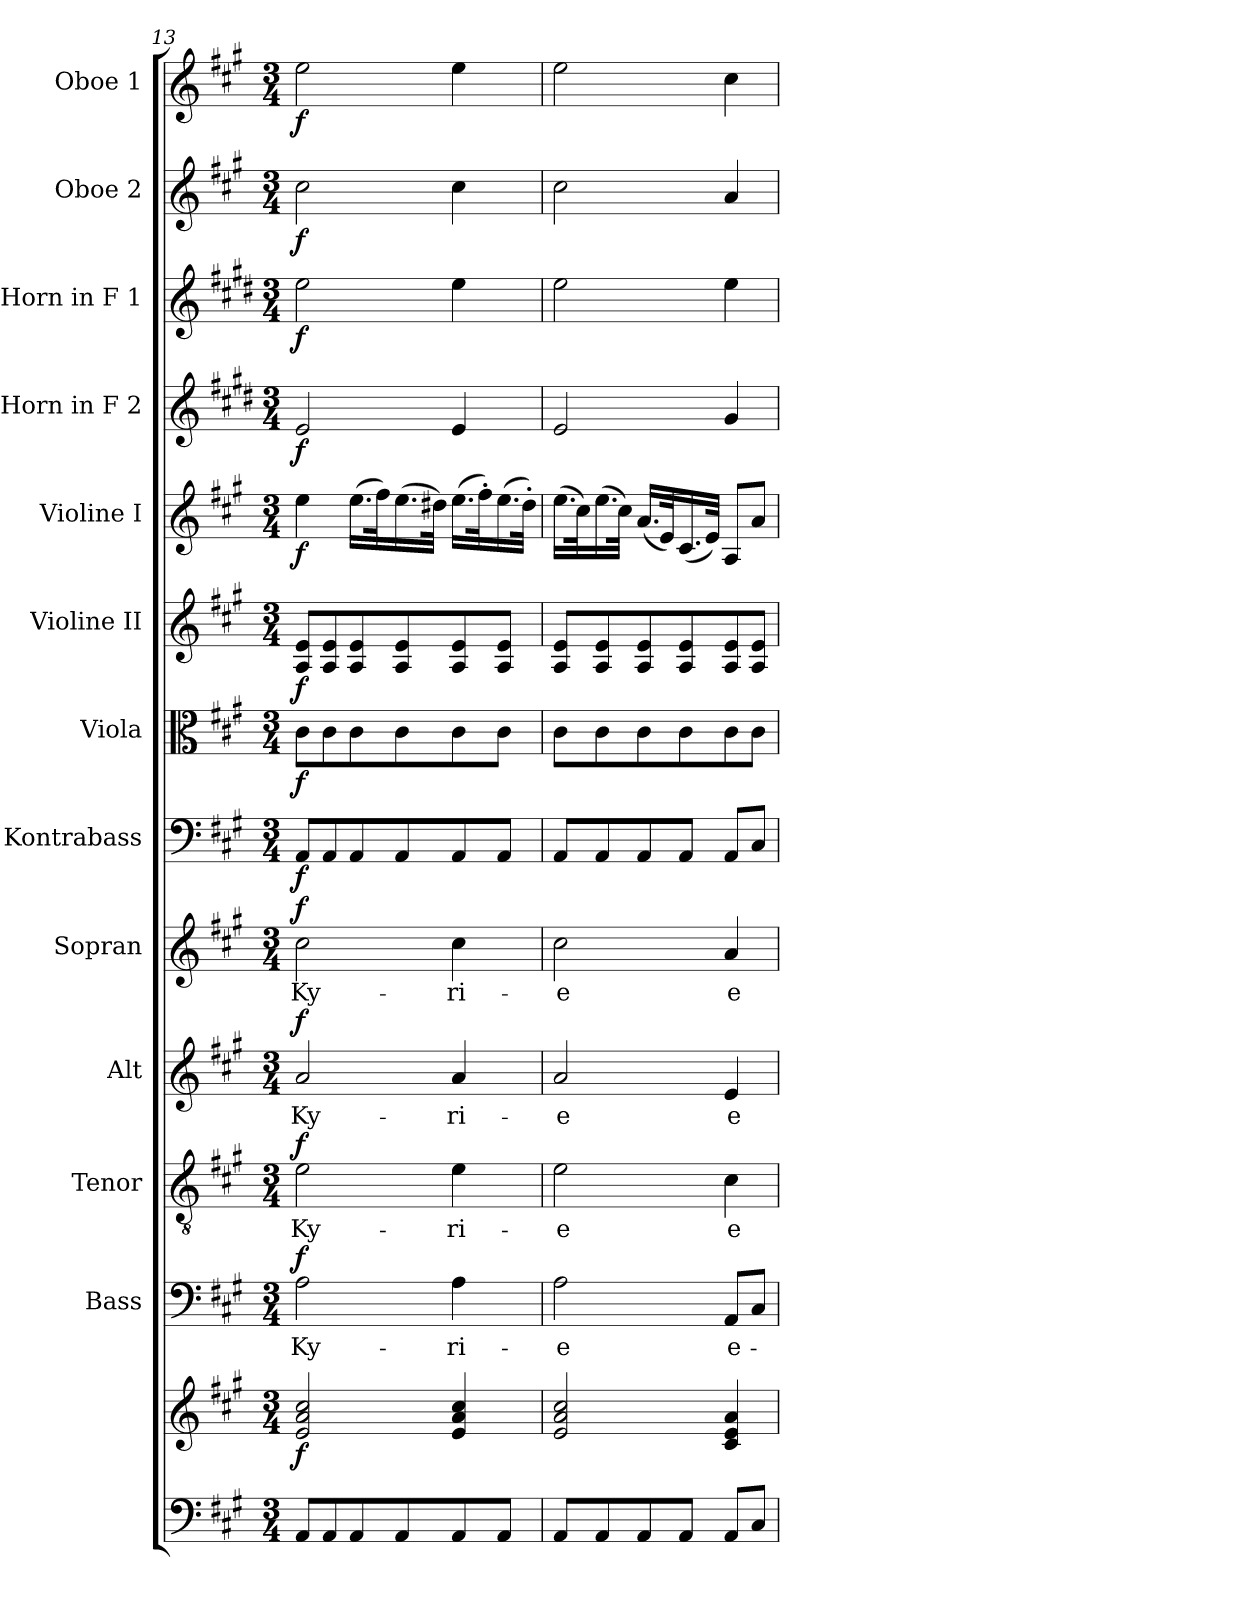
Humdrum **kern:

**kern	**kern	**dynam	**kern	**text	**dynam	**kern	**text	**dynam	**kern	**text	**dynam	**kern	**text	**dynam	**kern	**dynam	**kern	**dynam	**kern	**dynam	**kern	**dynam	**kern	**dynam	**kern	**dynam	**kern	**dynam	**kern	**dynam
*part13	*part13	*part13	*part12	*part12	*part12	*part11	*part11	*part11	*part10	*part10	*part10	*part9	*part9	*part9	*part8	*part8	*part7	*part7	*part6	*part6	*part5	*part5	*part4	*part4	*part3	*part3	*part2	*part2	*part1	*part1
*staff14	*staff13	*staff13/14	*staff12	*staff12	*staff12	*staff11	*staff11	*staff11	*staff10	*staff10	*staff10	*staff9	*staff9	*staff9	*staff8	*staff8	*staff7	*staff7	*staff6	*staff6	*staff5	*staff5	*staff4	*staff4	*staff3	*staff3	*staff2	*staff2	*staff1	*staff1
*	*	*	*I"Bass	*	*	*I"Tenor	*	*	*I"Alt	*	*	*I"Sopran	*	*	*I"Kontrabass	*	*I"Viola	*	*I"Violine II	*	*I"Violine I	*	*I"Horn in F 2	*	*I"Horn in F 1	*	*I"Oboe 2	*	*I"Oboe 1	*
*	*	*	*I'B.	*	*	*I'T.	*	*	*I'A.	*	*	*I'S.	*	*	*I'Kb.	*	*I'Vla.	*	*I'Vl. II	*	*I'Vl. I	*	*	*	*	*	*I'Ob.. 2	*	*I'Ob. 1	*
*clefF4	*clefG2	*	*clefF4	*	*	*clefGv2	*	*	*clefG2	*	*	*clefG2	*	*	*clefF4	*	*clefC3	*	*clefG2	*	*clefG2	*	*clefG2	*	*clefG2	*	*clefG2	*	*clefG2	*
*	*	*	*	*	*	*	*	*	*	*	*	*	*	*	*ITrd7c12	*	*	*	*	*	*	*	*ITrd4c7	*	*ITrd4c7	*	*	*	*	*
*k[f#c#g#]	*k[f#c#g#]	*	*k[f#c#g#]	*	*	*k[f#c#g#]	*	*	*k[f#c#g#]	*	*	*k[f#c#g#]	*	*	*k[f#c#g#]	*	*k[f#c#g#]	*	*k[f#c#g#]	*	*k[f#c#g#]	*	*k[f#c#g#]	*	*k[f#c#g#]	*	*k[f#c#g#]	*	*k[f#c#g#]	*
*A:	*A:	*	*A:	*	*	*A:	*	*	*A:	*	*	*A:	*	*	*A:	*	*A:	*	*A:	*	*A:	*	*A:	*	*A:	*	*A:	*	*A:	*
*M3/4	*M3/4	*	*M3/4	*	*	*M3/4	*	*	*M3/4	*	*	*M3/4	*	*	*M3/4	*	*M3/4	*	*M3/4	*	*M3/4	*	*M3/4	*	*M3/4	*	*M3/4	*	*M3/4	*
=13	=13	=13	=13	=13	=13	=13	=13	=13	=13	=13	=13	=13	=13	=13	=13	=13	=13	=13	=13	=13	=13	=13	=13	=13	=13	=13	=13	=13	=13	=13
!	!	!LO:DY:b	!	!LO:LY:b	!LO:DY:a	!	!LO:LY:b	!LO:DY:a	!	!LO:LY:b	!LO:DY:a	!	!LO:LY:b	!LO:DY:a	!	!LO:DY:b	!	!LO:DY:b	!	!LO:DY:b	!	!LO:DY:b	!	!LO:DY:b	!	!LO:DY:b	!	!LO:DY:b	!	!LO:DY:b
8AA/L	2e/ 2a/ 2cc#/	f	2A\	Ky-	f	2e\	Ky-	f	2a/	Ky-	f	2cc#\	Ky-	f	8AAA/L	f	8c#\L	f	8A/ 8e/L	f	4ee\	f	2A/	f	2a\	f	2cc#\	f	2ee\	f
8AA/	.	.	.	.	.	.	.	.	.	.	.	.	.	.	8AAA/	.	8c#\	.	8A/ 8e/	.	.	.	.	.	.	.	.	.	.	.
8AA/	.	.	.	.	.	.	.	.	.	.	.	.	.	.	8AAA/	.	8c#\	.	8A/ 8e/	.	(>16.ee\LL	.	.	.	.	.	.	.	.	.
.	.	.	.	.	.	.	.	.	.	.	.	.	.	.	.	.	.	.	.	.	32ff#\k)	.	.	.	.	.	.	.	.	.
8AA/	.	.	.	.	.	.	.	.	.	.	.	.	.	.	8AAA/	.	8c#\	.	8A/ 8e/	.	(>16.ee\	.	.	.	.	.	.	.	.	.
.	.	.	.	.	.	.	.	.	.	.	.	.	.	.	.	.	.	.	.	.	32dd#X\JJk)	.	.	.	.	.	.	.	.	.
!	!	!	!	!LO:LY:b	!	!	!LO:LY:b	!	!	!LO:LY:b	!	!	!LO:LY:b	!	!	!	!	!	!	!	!	!	!	!	!	!	!	!	!	!
8AA/	4e/ 4a/ 4cc#/	.	4A\	-ri-	.	4e\	-ri-	.	4a/	-ri-	.	4cc#\	-ri-	.	8AAA/	.	8c#\	.	8A/ 8e/	.	(>16.ee\LL	.	4A/	.	4a\	.	4cc#\	.	4ee\	.
.	.	.	.	.	.	.	.	.	.	.	.	.	.	.	.	.	.	.	.	.	32ff#'>\k)	.	.	.	.	.	.	.	.	.
8AA/J	.	.	.	.	.	.	.	.	.	.	.	.	.	.	8AAA/J	.	8c#\J	.	8A/ 8e/J	.	(>16.ee\	.	.	.	.	.	.	.	.	.
.	.	.	.	.	.	.	.	.	.	.	.	.	.	.	.	.	.	.	.	.	32dd#'>\JJk)	.	.	.	.	.	.	.	.	.
!!LO:PB:g=z
=14	=14	=14	=14	=14	=14	=14	=14	=14	=14	=14	=14	=14	=14	=14	=14	=14	=14	=14	=14	=14	=14	=14	=14	=14	=14	=14	=14	=14	=14	=14
!	!	!	!	!LO:LY:b	!	!	!LO:LY:b	!	!	!LO:LY:b	!	!	!LO:LY:b	!	!	!	!	!	!	!	!	!	!	!	!	!	!	!	!	!
8AA/L	2e/ 2a/ 2cc#/	.	2A\	-e	.	2e\	-e	.	2a/	-e	.	2cc#\	-e	.	8AAA/L	.	8c#\L	.	8A/ 8e/L	.	(>16.ee\LL	.	2A/	.	2a\	.	2cc#\	.	2ee\	.
.	.	.	.	.	.	.	.	.	.	.	.	.	.	.	.	.	.	.	.	.	32cc#\k)	.	.	.	.	.	.	.	.	.
8AA/	.	.	.	.	.	.	.	.	.	.	.	.	.	.	8AAA/	.	8c#\	.	8A/ 8e/	.	(>16.ee\	.	.	.	.	.	.	.	.	.
.	.	.	.	.	.	.	.	.	.	.	.	.	.	.	.	.	.	.	.	.	32cc#\JJk)	.	.	.	.	.	.	.	.	.
8AA/	.	.	.	.	.	.	.	.	.	.	.	.	.	.	8AAA/	.	8c#\	.	8A/ 8e/	.	(<16.a/LL	.	.	.	.	.	.	.	.	.
.	.	.	.	.	.	.	.	.	.	.	.	.	.	.	.	.	.	.	.	.	32e/k)	.	.	.	.	.	.	.	.	.
8AA/J	.	.	.	.	.	.	.	.	.	.	.	.	.	.	8AAA/J	.	8c#\	.	8A/ 8e/	.	(<16.c#/	.	.	.	.	.	.	.	.	.
.	.	.	.	.	.	.	.	.	.	.	.	.	.	.	.	.	.	.	.	.	32e/JJk)	.	.	.	.	.	.	.	.	.
!	!	!	!	!LO:LY:b	!	!	!LO:LY:b	!	!	!LO:LY:b	!	!	!LO:LY:b	!	!	!	!	!	!	!	!	!	!	!	!	!	!	!	!	!
8AA/L	4c#/ 4e/ 4a/	.	8AA/L	e-	.	4c#\	e-	.	4e/	e-	.	4a/	e-	.	8AAA/L	.	8c#\	.	8A/ 8e/	.	8A/L	.	4c#/	.	4a\	.	4a/	.	4cc#\	.
8C#/J	.	.	8C#/J	.	.	.	.	.	.	.	.	.	.	.	8CC#/J	.	8c#\J	.	8A/ 8e/J	.	8a/J	.	.	.	.	.	.	.	.	.
=	=	=	=	=	=	=	=	=	=	=	=	=	=	=	=	=	=	=	=	=	=	=	=	=	=	=	=	=	=	=
*-	*-	*-	*-	*-	*-	*-	*-	*-	*-	*-	*-	*-	*-	*-	*-	*-	*-	*-	*-	*-	*-	*-	*-	*-	*-	*-	*-	*-	*-	*-
